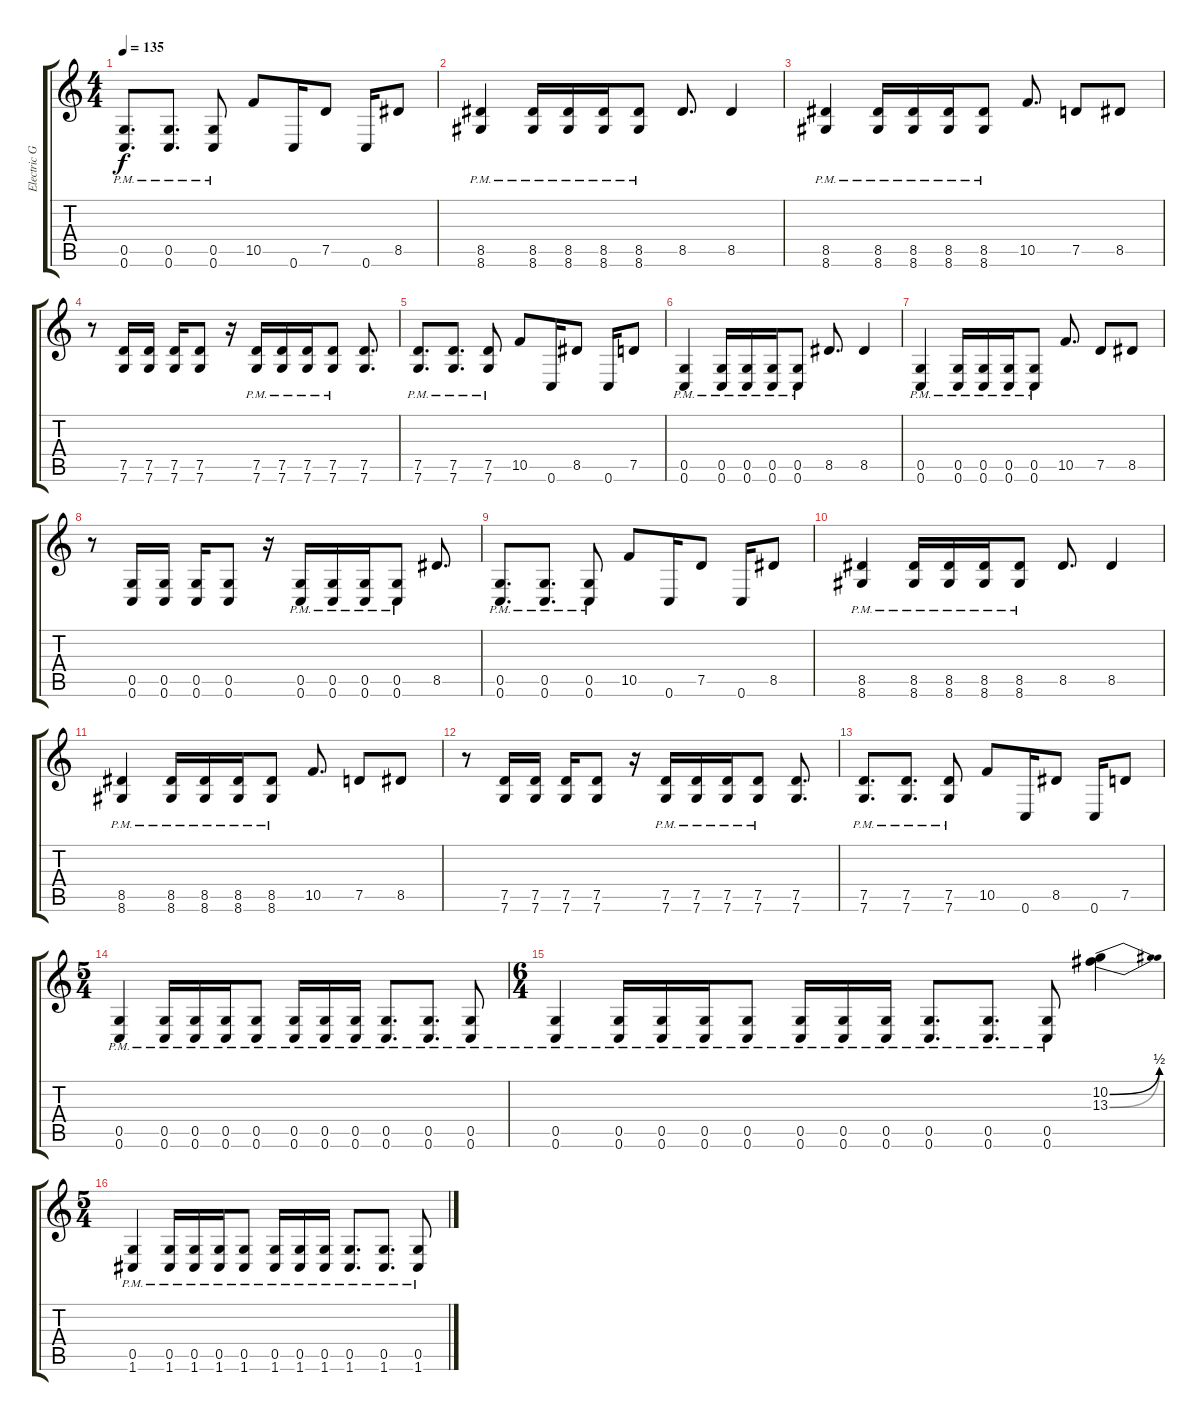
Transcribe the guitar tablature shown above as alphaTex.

\track ("Electric Guitar" "Electric G") {instrument distortionguitar}
\staff {score tabs}
\tuning (D4 A3 F3 C3 G2 C2) {hide}
\ts (4 4)
\tempo 135
\clef g2
\ks c
(0.5{pm} 0.6{pm}).8{d dy f} (0.5{pm} 0.6{pm}).8{d} (0.5{pm} 0.6{pm}).8 10.5.8 0.6.16 7.5.8 0.6.16 8.5.8 |
(8.5{pm} 8.6{pm}).4 (8.5{pm} 8.6{pm}).16 (8.5{pm} 8.6{pm}).16 (8.5{pm} 8.6{pm}).16 (8.5{pm} 8.6{pm}).8 8.5.8{d} 8.5.4 |
(8.5{pm} 8.6{pm}).4 (8.5{pm} 8.6{pm}).16 (8.5{pm} 8.6{pm}).16 (8.5{pm} 8.6{pm}).16 (8.5{pm} 8.6{pm}).8 10.5.8{d} 7.5.8 8.5.8 |
r.8 (7.5 7.6).16 (7.5 7.6).16 (7.5 7.6).16 (7.5 7.6).8 r.16 (7.5{pm} 7.6{pm}).16 (7.5{pm} 7.6{pm}).16 (7.5{pm} 7.6{pm}).16 (7.5{pm} 7.6{pm}).8 (7.5 7.6).8{d} |
(7.5{pm} 7.6{pm}).8{d} (7.5{pm} 7.6{pm}).8{d} (7.5{pm} 7.6{pm}).8 10.5.8 0.6.16 8.5.8 0.6.16 7.5.8 |
(0.5{pm} 0.6{pm}).4 (0.5{pm} 0.6{pm}).16 (0.5{pm} 0.6{pm}).16 (0.5{pm} 0.6{pm}).16 (0.5{pm} 0.6{pm}).8 8.5.8{d} 8.5.4 |
(0.5{pm} 0.6{pm}).4 (0.5{pm} 0.6{pm}).16 (0.5{pm} 0.6{pm}).16 (0.5{pm} 0.6{pm}).16 (0.5{pm} 0.6{pm}).8 10.5.8{d} 7.5.8 8.5.8 |
r.8 (0.5 0.6).16 (0.5 0.6).16 (0.5 0.6).16 (0.5 0.6).8 r.16 (0.5{pm} 0.6{pm}).16 (0.5{pm} 0.6{pm}).16 (0.5{pm} 0.6{pm}).16 (0.5{pm} 0.6{pm}).8 8.5.8{d} |
(0.5{pm} 0.6{pm}).8{d} (0.5{pm} 0.6{pm}).8{d} (0.5{pm} 0.6{pm}).8 10.5.8 0.6.16 7.5.8 0.6.16 8.5.8 |
(8.5{pm} 8.6{pm}).4 (8.5{pm} 8.6{pm}).16 (8.5{pm} 8.6{pm}).16 (8.5{pm} 8.6{pm}).16 (8.5{pm} 8.6{pm}).8 8.5.8{d} 8.5.4 |
(8.5{pm} 8.6{pm}).4 (8.5{pm} 8.6{pm}).16 (8.5{pm} 8.6{pm}).16 (8.5{pm} 8.6{pm}).16 (8.5{pm} 8.6{pm}).8 10.5.8{d} 7.5.8 8.5.8 |
r.8 (7.5 7.6).16 (7.5 7.6).16 (7.5 7.6).16 (7.5 7.6).8 r.16 (7.5{pm} 7.6{pm}).16 (7.5{pm} 7.6{pm}).16 (7.5{pm} 7.6{pm}).16 (7.5{pm} 7.6{pm}).8 (7.5 7.6).8{d} |
(7.5{pm} 7.6{pm}).8{d} (7.5{pm} 7.6{pm}).8{d} (7.5{pm} 7.6{pm}).8 10.5.8 0.6.16 8.5.8 0.6.16 7.5.8 |
\ts (5 4)
(0.5{pm} 0.6{pm}).4 (0.5{pm} 0.6{pm}).16 (0.5{pm} 0.6{pm}).16 (0.5{pm} 0.6{pm}).16 (0.5{pm} 0.6{pm}).8 (0.5{pm} 0.6{pm}).16 (0.5{pm} 0.6{pm}).16 (0.5{pm} 0.6{pm}).16 (0.5{pm} 0.6{pm}).8{d} (0.5{pm} 0.6{pm}).8{d} (0.5{pm} 0.6{pm}).8 |
\ts (6 4)
(0.5{pm} 0.6{pm}).4 (0.5{pm} 0.6{pm}).16 (0.5{pm} 0.6{pm}).16 (0.5{pm} 0.6{pm}).16 (0.5{pm} 0.6{pm}).8 (0.5{pm} 0.6{pm}).16 (0.5{pm} 0.6{pm}).16 (0.5{pm} 0.6{pm}).16 (0.5{pm} 0.6{pm}).8{d} (0.5{pm} 0.6{pm}).8{d} (0.5{pm} 0.6{pm}).8 (10.2{be (bend 0 0 60 2)} 13.3{be (bend 0 0 60 2)}).4 |
\ts (5 4)
(0.5{pm} 1.6{pm}).4 (0.5{pm} 1.6{pm}).16 (0.5{pm} 1.6{pm}).16 (0.5{pm} 1.6{pm}).16 (0.5{pm} 1.6{pm}).8 (0.5{pm} 1.6{pm}).16 (0.5{pm} 1.6{pm}).16 (0.5{pm} 1.6{pm}).16 (0.5{pm} 1.6{pm}).8{d} (0.5{pm} 1.6{pm}).8{d} (0.5{pm} 1.6{pm}).8
